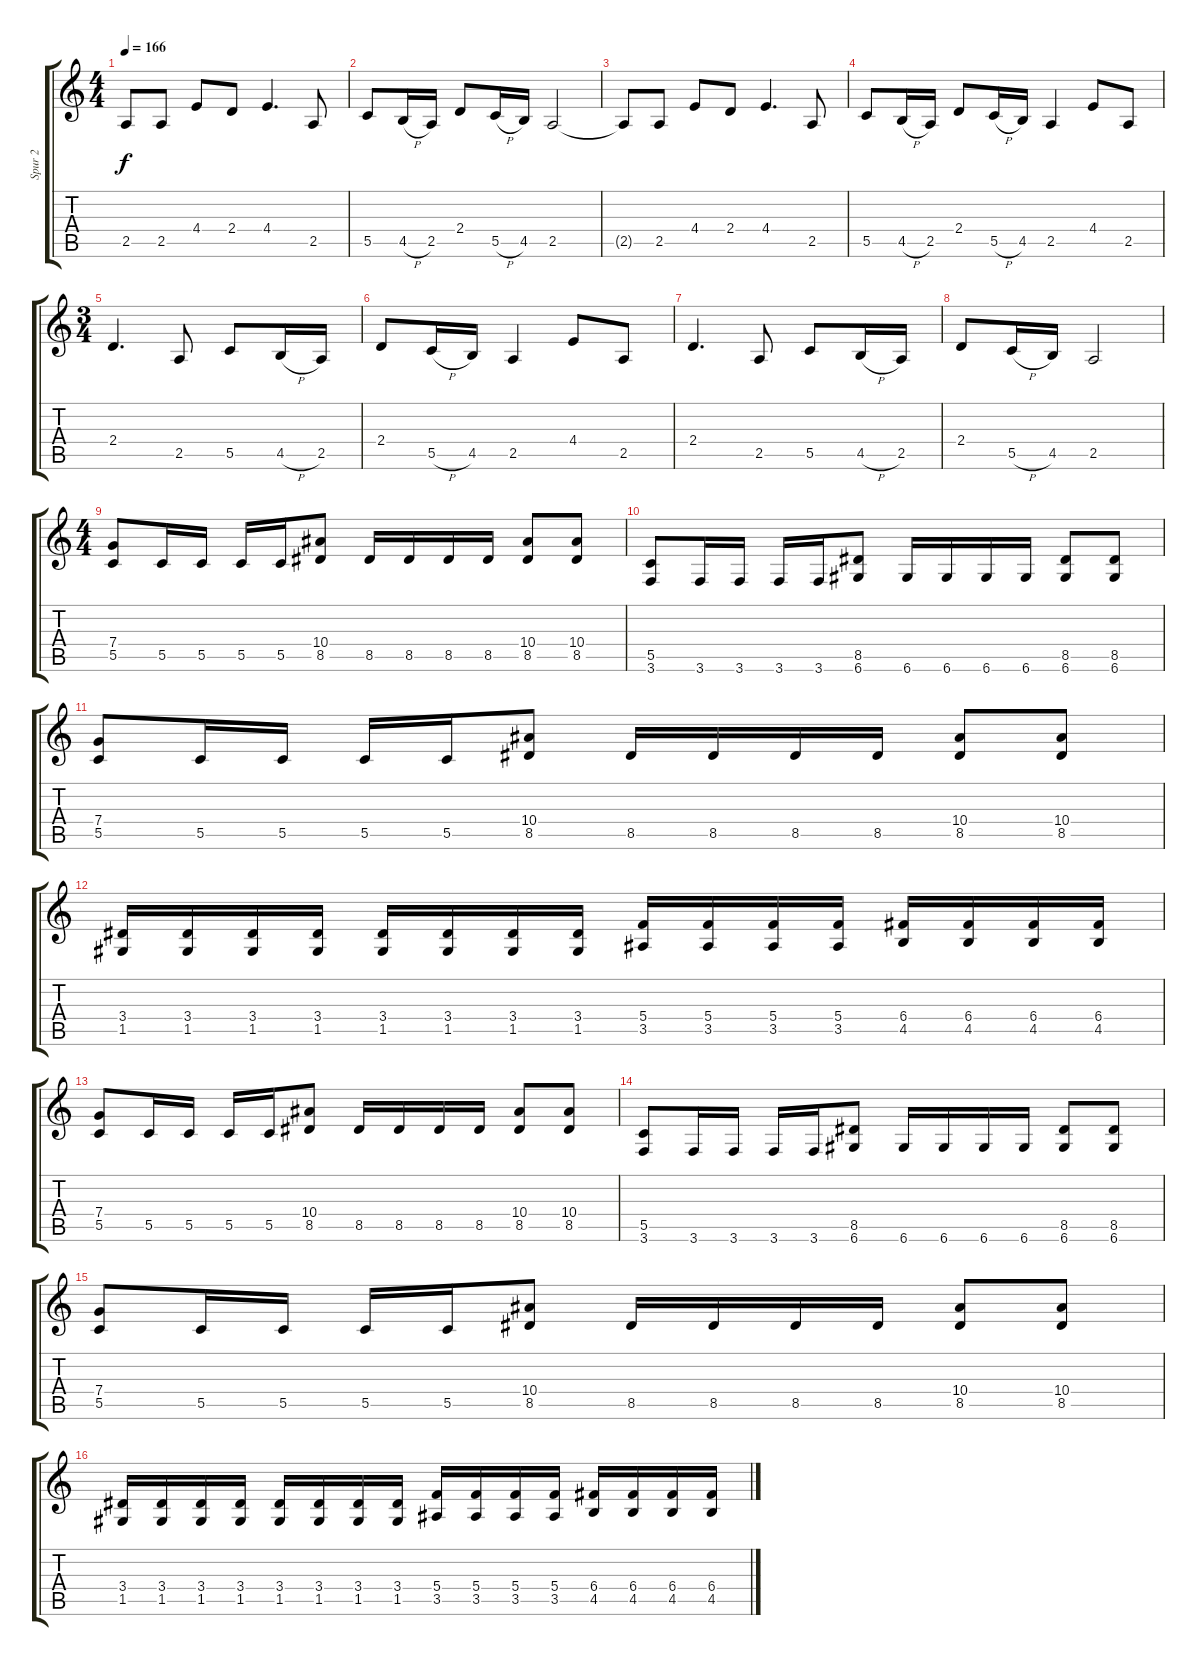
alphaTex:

\track ("Spur 2" "Spur 2") {instrument distortionguitar}
\staff {score tabs}
\tuning (D4 A3 F3 C3 G2 D2) {hide}
\ts (4 4)
\tempo 166
\clef g2
\ks c
2.5{t}.8{dy f} 2.5.8 4.4.8 2.4.8 4.4.4{d} 2.5.8 |
5.5.8 4.5{h}.16 2.5.16 2.4.8 5.5{h}.16 4.5.16 2.5.2 |
2.5{t}.8 2.5.8 4.4.8 2.4.8 4.4.4{d} 2.5.8 |
5.5.8 4.5{h}.16 2.5.16 2.4.8 5.5{h}.16 4.5.16 2.5.4 4.4.8 2.5.8 |
\ts (3 4)
2.4.4{d} 2.5.8 5.5.8 4.5{h}.16 2.5.16 |
2.4.8 5.5{h}.16 4.5.16 2.5.4 4.4.8 2.5.8 |
2.4.4{d} 2.5.8 5.5.8 4.5{h}.16 2.5.16 |
2.4.8 5.5{h}.16 4.5.16 2.5.2 |
\ts (4 4)
(7.4 5.5).8 5.5.16 5.5.16 5.5.16 5.5.16 (10.4 8.5).8 8.5.16 8.5.16 8.5.16 8.5.16 (10.4 8.5).8 (10.4 8.5).8 |
(5.5 3.6).8 3.6.16 3.6.16 3.6.16 3.6.16 (8.5 6.6).8 6.6.16 6.6.16 6.6.16 6.6.16 (8.5 6.6).8 (8.5 6.6).8 |
(7.4 5.5).8 5.5.16 5.5.16 5.5.16 5.5.16 (10.4 8.5).8 8.5.16 8.5.16 8.5.16 8.5.16 (10.4 8.5).8 (10.4 8.5).8 |
(3.4 1.5).16 (3.4 1.5).16 (3.4 1.5).16 (3.4 1.5).16 (3.4 1.5).16 (3.4 1.5).16 (3.4 1.5).16 (3.4 1.5).16 (5.4 3.5).16 (5.4 3.5).16 (5.4 3.5).16 (5.4 3.5).16 (6.4 4.5).16 (6.4 4.5).16 (6.4 4.5).16 (6.4 4.5).16 |
(7.4 5.5).8 5.5.16 5.5.16 5.5.16 5.5.16 (10.4 8.5).8 8.5.16 8.5.16 8.5.16 8.5.16 (10.4 8.5).8 (10.4 8.5).8 |
(5.5 3.6).8 3.6.16 3.6.16 3.6.16 3.6.16 (8.5 6.6).8 6.6.16 6.6.16 6.6.16 6.6.16 (8.5 6.6).8 (8.5 6.6).8 |
(7.4 5.5).8 5.5.16 5.5.16 5.5.16 5.5.16 (10.4 8.5).8 8.5.16 8.5.16 8.5.16 8.5.16 (10.4 8.5).8 (10.4 8.5).8 |
(3.4 1.5).16 (3.4 1.5).16 (3.4 1.5).16 (3.4 1.5).16 (3.4 1.5).16 (3.4 1.5).16 (3.4 1.5).16 (3.4 1.5).16 (5.4 3.5).16 (5.4 3.5).16 (5.4 3.5).16 (5.4 3.5).16 (6.4 4.5).16 (6.4 4.5).16 (6.4 4.5).16 (6.4 4.5).16
